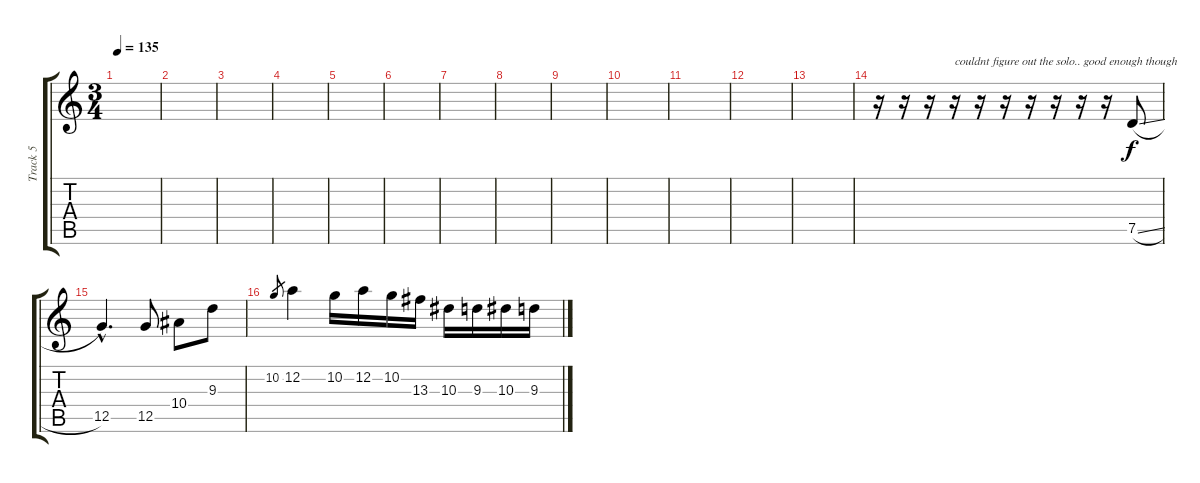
\track ("Track 5" "Track 5") {instrument distortionguitar}
\staff {score tabs}
\tuning (D4 A3 F3 C3 G2 C2) {hide}
\ts (3 4)
\tempo 135
\clef g2
\ks c
|
|
|
|
|
|
|
|
|
|
|
|
|
r.16 r.16 r.16 r.16{txt "couldnt figure out the solo.. good enough though"} r.16 r.16 r.16 r.16 r.16 r.16 7.5{sl}.8 |
12.5{hac}.4{d} 12.5.8 10.4.8 9.3.8 |
10.2.8{gr} 12.2.4 10.2.16 12.2.16 10.2.16 13.3.16 10.3.16 9.3.16 10.3.16 9.3.16
